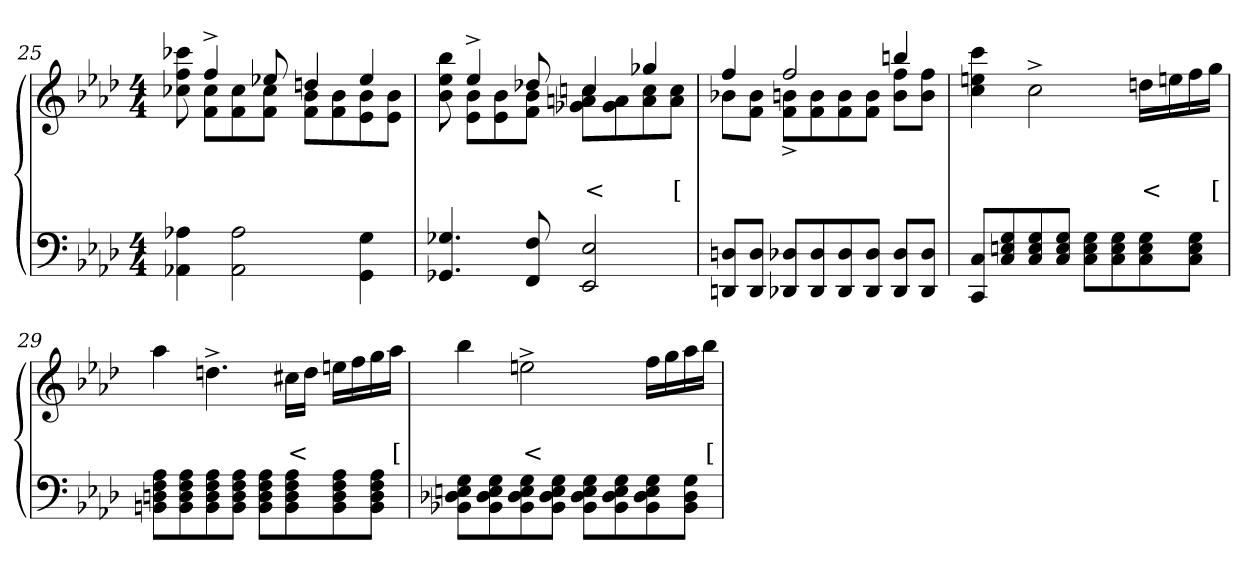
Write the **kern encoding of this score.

**kern	**kern	**text	**text
*part2	*part1	*part1	*part1
*staff2	*staff1	*staff1	*staff1
*clefF4	*clefG2	*	*
*k[b-e-a-d-]	*k[b-e-a-d-]	*	*
*M4/4	*M4/4	*	*
=25	=25	=25	=25
*	*^	*	*
4A-X 4AA-X	8ryy	8ccc-X 8ff 8cc-X	.	.
.	4ff^>	8cc- 8fL	.	.
2A- 2AA-	.	8cc- 8f	.	.
.	8ee-X	8cc- 8fJ	.	.
.	4ddn	8b- 8fL	.	.
.	.	8b- 8f	.	.
4G\ 4GG\	4ee-	8b- 8e-	.	.
.	.	8b- 8e-J	.	.
=26	=26	=26	=26	=26
4.G-X 4.GG-X	8ryy	8bb- 8ee- 8b-	.	.
.	4ee-^>	8b- 8e-L	.	.
.	.	8b- 8e-	.	.
8F 8FF	8dd-X	8b- 8fJ	.	.
2E- 2EE-	4ccn	8cc 8an 8g-L	.	<
.	.	8a 8g-	.	.
.	4gg-X	8cc 8a	.	.
.	.	8cc 8aJ	.	[
=27	=27	=27	=27	=27
8Dn 8DDnL	4ff	8b-XL	.	.
8D 8DDJ	.	8b- 8fJ	.	.
8D-X 8DD-XL	2ff	8bn^> 8f^>L	.	.
8D- 8DD-	.	8b 8f	.	.
8D- 8DD-	.	8b 8f	.	.
8D- 8DD-J	.	8b 8fJ	.	.
8D- 8DD-L	4bbn	8ff 8bL	.	.
8D- 8DD-J	.	8ff 8bJ	.	.
*	*v	*v	*	*
=28	=28	=28	=28
8C 8CCL	4ccc 4een 4cc	.	.
8G 8En 8C	.	.	.
8G 8E 8C	2cc^>	.	.
8G 8E 8CJ	.	.	.
8G 8E 8CL	.	.	.
8G 8E 8C	.	.	.
8G 8E 8C	16ddnLL	.	<
.	16een	.	.
8G 8E 8CJ	16ff	.	.
.	16ggJJ	.	[
=29	=29	=29	=29
8A- 8F 8Dn 8BBnL	4aa-	.	.
8A- 8F 8D 8BB	.	.	.
8A- 8F 8D 8BB	4.ddn^>	.	.
8A- 8F 8D 8BBJ	.	.	.
8A- 8F 8D 8BBL	.	.	.
8A- 8F 8D 8BB	16cc#XLL	.	<
.	16ddJJ	.	.
8A- 8F 8D 8BB	16eenLL	.	.
.	16ff	.	.
8A- 8F 8D 8BBJ	16gg	.	.
.	16aa-JJ	.	[
=30	=30	=30	=30
8G 8En 8D-X 8BB-XL	4bb-	.	.
8G 8E 8D- 8BB-	.	.	.
8G 8E 8D- 8BB-	2een^>	.	<
8G 8E 8D- 8BB-J	.	.	.
8G 8E 8D- 8BB-L	.	.	.
8G 8E 8D- 8BB-	.	.	.
8G 8E 8D- 8BB-	16ffLL	.	.
.	16gg	.	.
8G 8D- 8BB-J	16aa-	.	.
.	16bb-JJ	.	[
=	=	=	=
*-	*-	*-	*-
